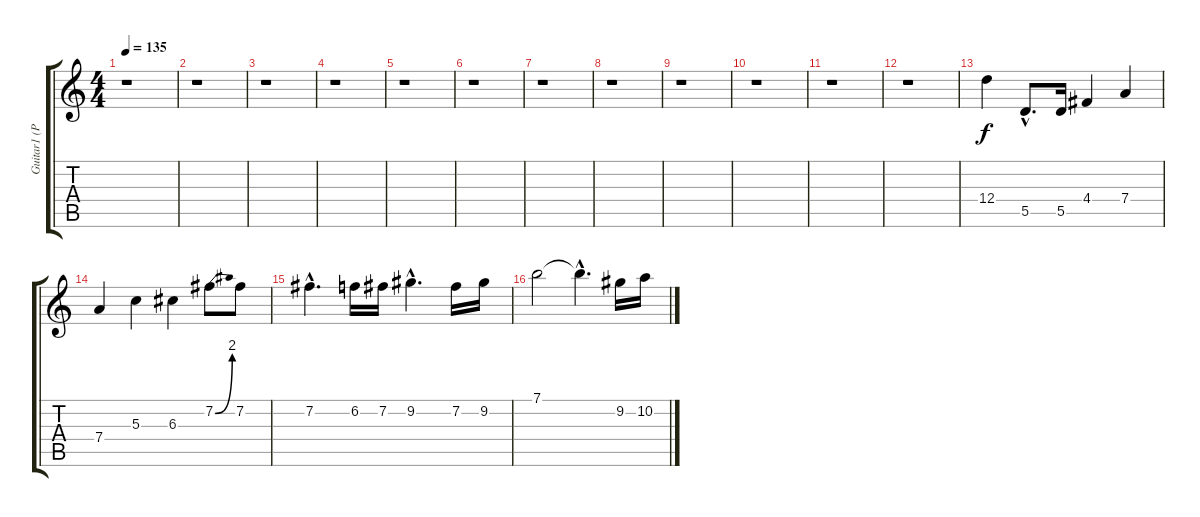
\track ("Guitar1 (Part2)" "Guitar1 (P") {instrument overdrivenguitar}
\staff {score tabs}
\tuning (E4 B3 G3 D3 A2 E2) {hide}
\ts (4 4)
\tempo 135
\clef g2
\ks c
r.1{dy f} |
r.1 |
r.1 |
r.1 |
r.1 |
r.1 |
r.1 |
r.1 |
r.1 |
r.1 |
r.1 |
r.1 |
12.4.4 5.5{hac}.8{d} 5.5.16 4.4.4 7.4.4 |
7.4.4 5.3.4 6.3.4 7.2{be (bend 0 0 60 8)}.8 7.2.8 |
7.2{hac}.4{d} 6.2.16 7.2.16 9.2{hac}.4{d} 7.2.16 9.2.16 |
7.1.2 7.1{hac t}.4{d} 9.2.16 10.2.16
